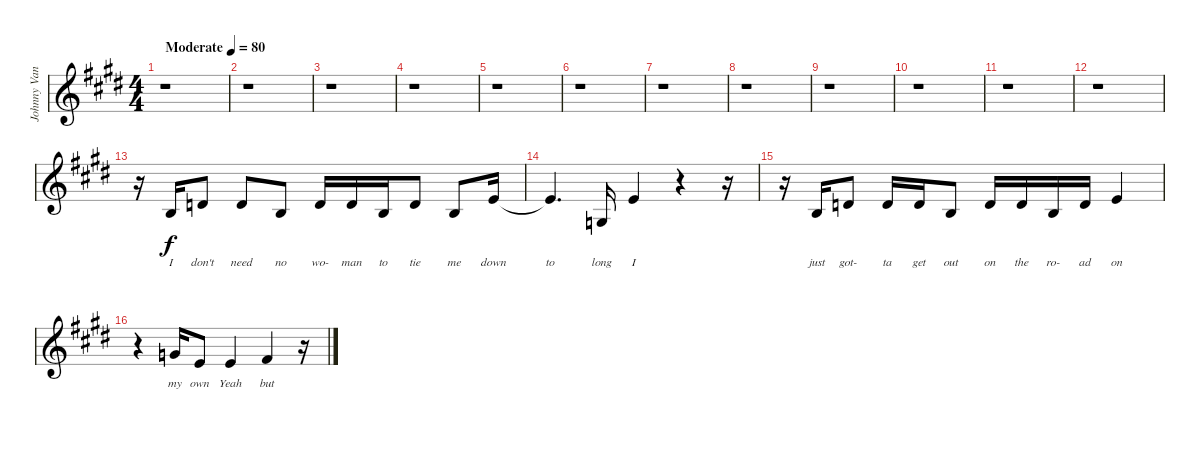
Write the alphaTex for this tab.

\track ("Johnny Van Zant Vocals" "Johnny Van") {instrument violin}
\staff {score}
\tuning (E4 B3 G3 D3 A2 E2) {hide}
\ts (4 4)
\tempo (80 "Moderate")
\clef g2
\ks e
r.1{dy f instrument violin} |
r.1 |
r.1 |
r.1 |
r.1 |
r.1 |
r.1 |
r.1 |
r.1 |
r.1 |
r.1 |
r.1 |
r.16 9.4.16{lyrics (0 "I") lyrics (1 "") lyrics (2 "") lyrics (3 "") lyrics (4 "")} 7.3.8{lyrics (0 "don't") lyrics (1 "") lyrics (2 "") lyrics (3 "") lyrics (4 "")} 7.3.8{lyrics (0 "need") lyrics (1 "") lyrics (2 "") lyrics (3 "") lyrics (4 "")} 9.4.8{lyrics (0 "no") lyrics (1 "") lyrics (2 "") lyrics (3 "") lyrics (4 "")} 7.3.16{lyrics (0 "wo-") lyrics (1 "") lyrics (2 "") lyrics (3 "") lyrics (4 "")} 7.3.16{lyrics (0 "man") lyrics (1 "") lyrics (2 "") lyrics (3 "") lyrics (4 "")} 9.4.16{lyrics (0 "to") lyrics (1 "") lyrics (2 "") lyrics (3 "") lyrics (4 "")} 7.3.8{lyrics (0 "tie") lyrics (1 "") lyrics (2 "") lyrics (3 "") lyrics (4 "")} 9.4.8{lyrics (0 "me") lyrics (1 "") lyrics (2 "") lyrics (3 "") lyrics (4 "")} 9.3.16{lyrics (0 "down") lyrics (1 "") lyrics (2 "") lyrics (3 "") lyrics (4 "")} |
9.3{t}.4{d lyrics (0 "to") lyrics (1 "") lyrics (2 "") lyrics (3 "") lyrics (4 "")} 10.5.16{lyrics (0 "long") lyrics (1 "") lyrics (2 "") lyrics (3 "") lyrics (4 "")} 9.3.4{lyrics (0 "I") lyrics (1 "") lyrics (2 "") lyrics (3 "") lyrics (4 "")} r.4 r.16 |
r.16 9.4.16{lyrics (0 "just") lyrics (1 "") lyrics (2 "") lyrics (3 "") lyrics (4 "")} 7.3.8{lyrics (0 "got-") lyrics (1 "") lyrics (2 "") lyrics (3 "") lyrics (4 "")} 7.3.16{lyrics (0 "ta") lyrics (1 "") lyrics (2 "") lyrics (3 "") lyrics (4 "")} 7.3.16{lyrics (0 "get") lyrics (1 "") lyrics (2 "") lyrics (3 "") lyrics (4 "")} 9.4.8{lyrics (0 "out") lyrics (1 "") lyrics (2 "") lyrics (3 "") lyrics (4 "")} 7.3.16{lyrics (0 "on") lyrics (1 "") lyrics (2 "") lyrics (3 "") lyrics (4 "")} 7.3.16{lyrics (0 "the") lyrics (1 "") lyrics (2 "") lyrics (3 "") lyrics (4 "")} 9.4.16{lyrics (0 "ro-") lyrics (1 "") lyrics (2 "") lyrics (3 "") lyrics (4 "")} 7.3.16{lyrics (0 "ad") lyrics (1 "") lyrics (2 "") lyrics (3 "") lyrics (4 "")} 9.3.4{lyrics (0 "on") lyrics (1 "") lyrics (2 "") lyrics (3 "") lyrics (4 "")} |
r.4 8.2.16{lyrics (0 "my") lyrics (1 "") lyrics (2 "") lyrics (3 "") lyrics (4 "")} 9.3.8{lyrics (0 "own") lyrics (1 "") lyrics (2 "") lyrics (3 "") lyrics (4 "")} 9.3.4{lyrics (0 "Yeah") lyrics (1 "") lyrics (2 "") lyrics (3 "") lyrics (4 "")} 7.2{be (custom 0 0 10 2 20 2 30 0 40 0 50 2 60 2)}.4{lyrics (0 "but") lyrics (1 "") lyrics (2 "") lyrics (3 "") lyrics (4 "")} r.16
